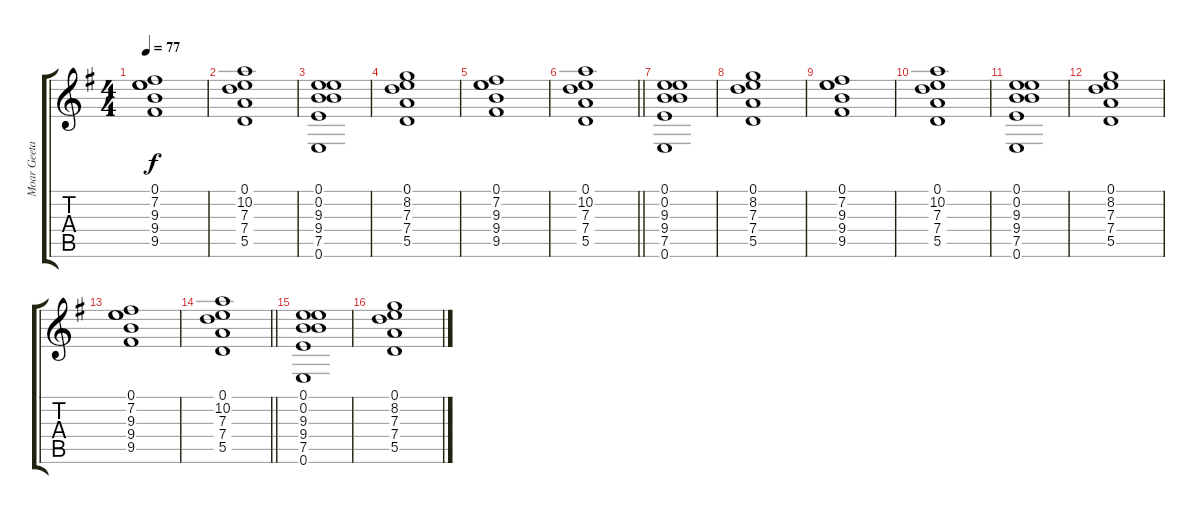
\track ("Moar Geetar" "Moar Geeta") {instrument overdrivenguitar}
\staff {score tabs}
\tuning (E4 B3 G3 D3 A2 E2) {hide}
\ts (4 4)
\tempo 77
\clef g2
\ks g
(0.1 7.2 9.3 9.4 9.5).1{dy f} |
(0.1 10.2 7.3 7.4 5.5).1 |
(0.1 0.2 9.3 9.4 7.5 0.6).1 |
(0.1 8.2 7.3 7.4 5.5).1 |
(0.1 7.2 9.3 9.4 9.5).1 |
\barLineRight lightlight
(0.1 10.2 7.3 7.4 5.5).1 |
(0.1 0.2 9.3 9.4 7.5 0.6).1 |
(0.1 8.2 7.3 7.4 5.5).1 |
(0.1 7.2 9.3 9.4 9.5).1 |
(0.1 10.2 7.3 7.4 5.5).1 |
(0.1 0.2 9.3 9.4 7.5 0.6).1 |
(0.1 8.2 7.3 7.4 5.5).1 |
(0.1 7.2 9.3 9.4 9.5).1 |
\barLineRight lightlight
(0.1 10.2 7.3 7.4 5.5).1 |
(0.1 0.2 9.3 9.4 7.5 0.6).1 |
(0.1 8.2 7.3 7.4 5.5).1
